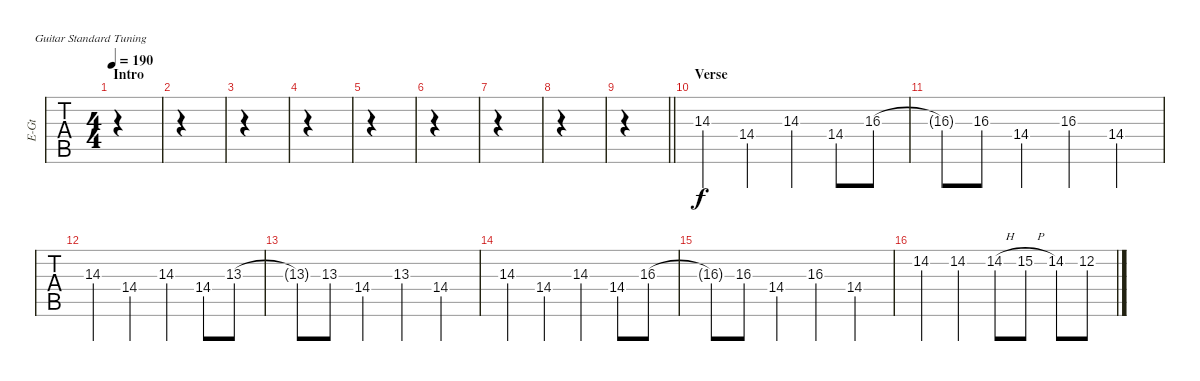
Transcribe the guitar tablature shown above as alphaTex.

\defaultSystemsLayout 4
\bracketExtendMode groupsimilarinstruments
\otherSystemsTrackNameOrientation horizontal
\track ("Cole Train" "E-Gt") {instrument distortionguitar}
\staff {tabs}
\tuning (E4 B3 G3 D3 A2 E2)
\ts (4 4)
\section ("" "Intro")
\tempo 190
\clef g2
\ks c
|
\scale
0.386139 |
\scale
0.20462 |
\scale
0.20462 |
\scale
0.20462 |
\scale
0.198718 |
\scale
0.198718 |
\scale
0.198718 |
\scale
0.403846
\barLineRight lightlight
|
\section ("" "Verse")
\scale
0.386139 14.3.4 14.4.4 14.3.4 14.4.8 16.3.8 |
\scale
0.20462 16.3{t}.8 16.3.8 14.4.4 16.3.4 14.4.4 |
\scale
0.20462 14.3.4 14.4.4 14.3.4 14.4.8 13.3{acc #}.8 |
\scale
0.20462 13.3{t acc #}.8 13.3{acc #}.8 14.4.4 13.3{acc #}.4 14.4.4 |
\scale
0.25 14.3.4 14.4.4 14.3.4 14.4.8 16.3.8 |
\scale
0.25 16.3{t}.8 16.3.8 14.4.4 16.3.4 14.4.4 |
\scale
0.25 14.2{acc #}.4 14.2{acc #}.4 14.2{h acc #}.8 15.2{h}.8 14.2{acc #}.8 12.2.8
